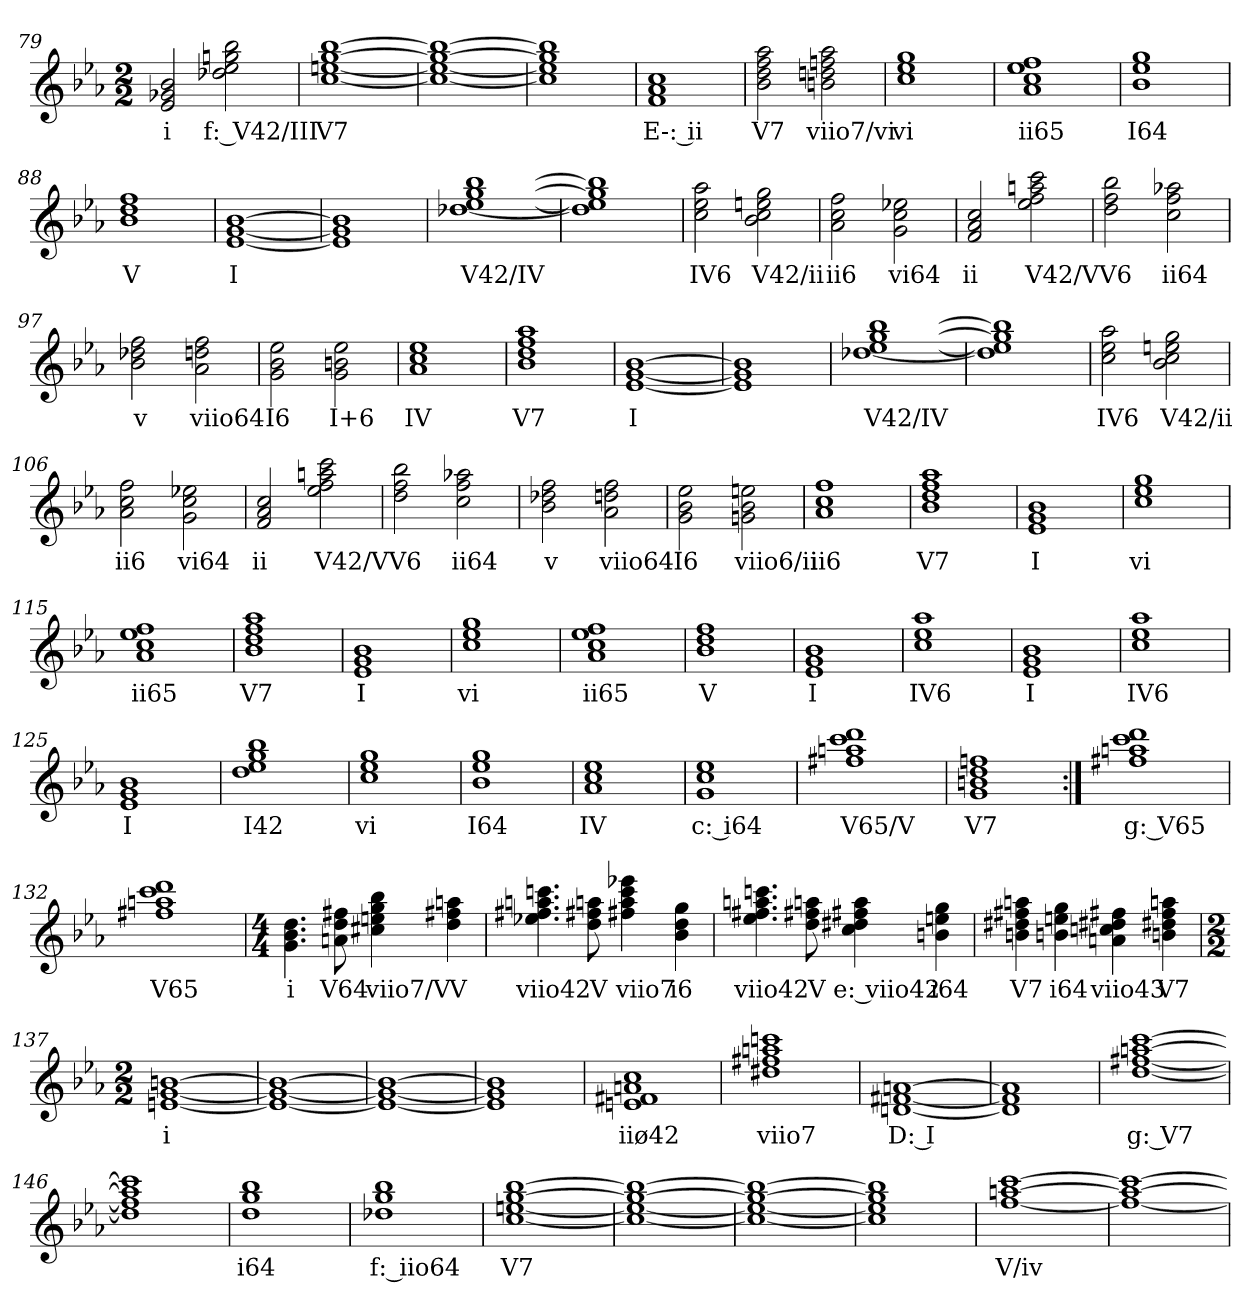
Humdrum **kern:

**kern	**text
*part1	*part1
*staff1	*staff1
*k[b-e-a-]	*
*c:	*
*M2/2	*
=79	=79
2e- 2g-X 2b-	i
2dd-X 2ee- 2ggn 2bb-	f: V42/III
=80	=80
[1cc [1een [1gg [1bb-	V7
=81	=81
1cc_ 1ee_ 1gg_ 1bb-_	.
=82	=82
1cc] 1ee] 1gg] 1bb-]	.
=83	=83
1f 1a- 1cc	E-: ii
=84	=84
2b- 2dd 2ff 2aa-	V7
2bn 2ddn 2ffn 2aa-	viio7/vi
=85	=85
1cc 1ee- 1gg	vi
=86	=86
1a- 1cc 1ee- 1ff	ii65
=87	=87
1b- 1ee- 1gg	I64
=88	=88
1b- 1dd 1ff	V
=89	=89
[1e- [1g [1b-	I
=90	=90
1e-] 1g] 1b-]	.
=91	=91
[1dd-X [1ee- [1gg [1bb-	V42/IV
=92	=92
1dd-] 1ee-] 1gg] 1bb-]	.
=93	=93
2cc 2ee- 2aa-	IV6
2b- 2cc 2een 2gg	V42/ii
=94	=94
2a- 2cc 2ff	ii6
2g 2cc 2ee-X	vi64
=95	=95
2f 2a- 2cc	ii
2ee- 2ff 2aan 2ccc	V42/V
=96	=96
2dd 2ff 2bb-	V6
2cc 2ff 2aa-X	ii64
=97	=97
2b- 2dd-X 2ff	v
2a- 2ddn 2ff	viio64
=98	=98
2g 2b- 2ee-	I6
2g 2bn 2ee-	I+6
=99	=99
1a- 1cc 1ee-	IV
=100	=100
1b- 1dd 1ff 1aa-	V7
=101	=101
[1e- [1g [1b-	I
=102	=102
1e-] 1g] 1b-]	.
=103	=103
[1dd-X [1ee- [1gg [1bb-	V42/IV
=104	=104
1dd-] 1ee-] 1gg] 1bb-]	.
=105	=105
2cc 2ee- 2aa-	IV6
2b- 2cc 2een 2gg	V42/ii
=106	=106
2a- 2cc 2ff	ii6
2g 2cc 2ee-X	vi64
=107	=107
2f 2a- 2cc	ii
2ee- 2ff 2aan 2ccc	V42/V
=108	=108
2dd 2ff 2bb-	V6
2cc 2ff 2aa-X	ii64
=109	=109
2b- 2dd-X 2ff	v
2a- 2ddn 2ff	viio64
=110	=110
2g 2b- 2ee-	I6
2gn 2b- 2een	viio6/ii
=111	=111
1a- 1cc 1ff	ii6
=112	=112
1b- 1dd 1ff 1aa-	V7
=113	=113
1e- 1g 1b-	I
=114	=114
1cc 1ee- 1gg	vi
=115	=115
1a- 1cc 1ee- 1ff	ii65
=116	=116
1b- 1dd 1ff 1aa-	V7
=117	=117
1e- 1g 1b-	I
=118	=118
1cc 1ee- 1gg	vi
=119	=119
1a- 1cc 1ee- 1ff	ii65
=120	=120
1b- 1dd 1ff	V
=121	=121
1e- 1g 1b-	I
=122	=122
1cc 1ee- 1aa-	IV6
=123	=123
1e- 1g 1b-	I
=124	=124
1cc 1ee- 1aa-	IV6
=125	=125
1e- 1g 1b-	I
=126	=126
1dd 1ee- 1gg 1bb-	I42
=127	=127
1cc 1ee- 1gg	vi
=128	=128
1b- 1ee- 1gg	I64
=129	=129
1a- 1cc 1ee-	IV
=130	=130
1g 1cc 1ee-	c: i64
=131a	=131a
1ff#X 1aan 1ccc 1ddd	V65/V
=132a	=132a
1g 1bn 1dd 1ffn	V7
=131b:|!	=131b:|!
1ff#X 1aan 1ccc 1ddd	g: V65
=132b	=132b
1ff#X 1aan 1ccc 1ddd	V65
=133	=133
*M4/4	*
4.g 4.b- 4.dd	i
8an 8dd 8ff#X	V64
4cc#X 4een 4gg 4bb-	viio7/V
4dd 4ff#X 4aan	V
=134	=134
4.ee-X 4.ff#X 4.aan 4.cccn	viio42
8dd 8ff#X 8aan	V
4ff#X 4aa 4ccc 4eee-X	viio7
4b- 4dd 4gg	i6
=135	=135
4.ee- 4.ff#X 4.aan 4.cccn	viio42
8dd 8ff#X 8aan	V
4cc 4dd#X 4ff#X 4aa	e: viio42
4bn 4een 4gg	i64
=136	=136
4bn 4dd#X 4ff#X 4aan	V7
4bn 4een 4gg	i64
4an 4ccn 4dd#X 4ff#X	viio43
4bn 4dd#X 4ff# 4aan	V7
=137	=137
*M2/2	*
[1en [1g [1bn	i
=138	=138
1e_ 1g_ 1b_	.
=139	=139
1e_ 1g_ 1b_	.
=140	=140
1e] 1g] 1b]	.
=141	=141
1en 1f#X 1an 1cc	iiø42
=142	=142
1dd#X 1ff#X 1aan 1cccn	viio7
=143	=143
[1dn [1f#X [1an	D: I
=144	=144
1d] 1f#] 1a]	.
=145	=145
[1dd [1ff#X [1aan [1ccc	g: V7
=146	=146
1dd] 1ff#] 1aa] 1ccc]	.
=147	=147
1dd 1gg 1bb-	i64
=148	=148
1dd-X 1gg 1bb-	f: iio64
=149	=149
[1cc [1een [1gg [1bb-	V7
=150	=150
1cc_ 1ee_ 1gg_ 1bb-_	.
=151	=151
1cc_ 1ee_ 1gg_ 1bb-_	.
=152	=152
1cc] 1ee] 1gg] 1bb-]	.
=153	=153
[1ff [1aan [1ccc	V/iv
=154	=154
1ff_ 1aa_ 1ccc_	.
=	=
*-	*-
